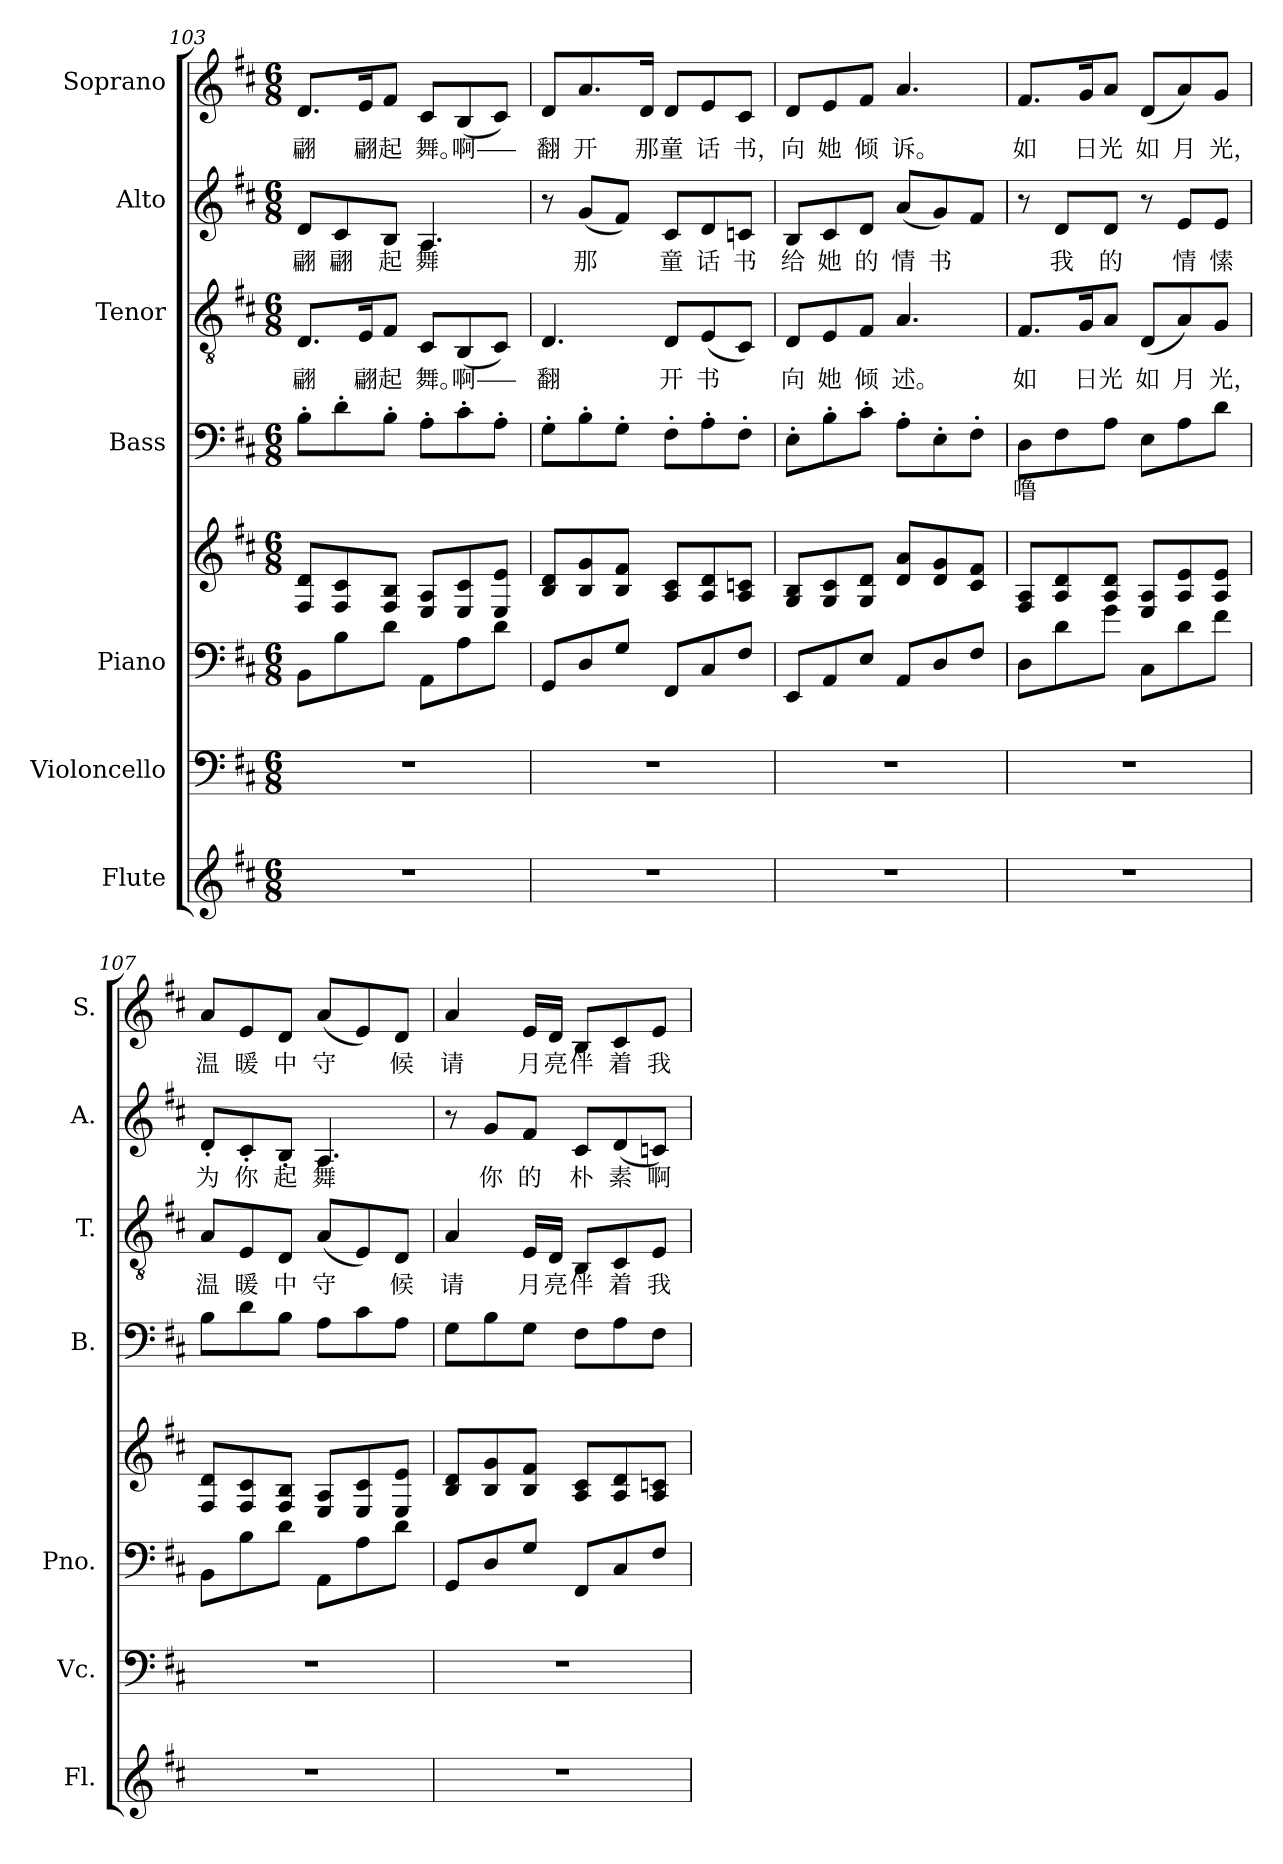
**kern	**kern	**kern	**kern	**kern	**text	**kern	**text	**kern	**text	**kern	**text
*part7	*part6	*part5	*part5	*part4	*part4	*part3	*part3	*part2	*part2	*part1	*part1
*staff8	*staff7	*staff6	*staff5	*staff4	*staff4	*staff3	*staff3	*staff2	*staff2	*staff1	*staff1
*I"Flute	*I"Violoncello	*I"Piano	*	*I"Bass	*	*I"Tenor	*	*I"Alto	*	*I"Soprano	*
*I'Fl.	*I'Vc.	*I'Pno.	*	*I'B.	*	*I'T.	*	*I'A.	*	*I'S.	*
*clefG2	*clefF4	*clefF4	*clefG2	*clefF4	*	*clefGv2	*	*clefG2	*	*clefG2	*
*k[f#c#]	*k[f#c#]	*k[f#c#]	*k[f#c#]	*k[f#c#]	*	*k[f#c#]	*	*k[f#c#]	*	*k[f#c#]	*
*M6/8	*M6/8	*M6/8	*M6/8	*M6/8	*	*M6/8	*	*M6/8	*	*M6/8	*
=103	=103	=103	=103	=103	=103	=103	=103	=103	=103	=103	=103
!	!	!	!	!	!	!	!LO:LY:b	!	!LO:LY:b	!	!LO:LY:b
2.r	2.r	8BB\L	8F#/ 8d/L	8B'\L	.	8.D/L	翩	8d/L	翩	8.d/L	翩
!	!	!	!	!	!	!	!	!	!LO:LY:b	!	!
.	.	8B\	8F#/ 8c#/	8d'\	.	.	.	8c#/	翩	.	.
!	!	!	!	!	!	!	!LO:LY:b	!	!	!	!LO:LY:b
.	.	.	.	.	.	16E/K	翩	.	.	16e/K	翩
!	!	!	!	!	!	!	!LO:LY:b	!	!LO:LY:b	!	!LO:LY:b
.	.	8d\J	8F#/ 8B/J	8B'\J	.	8F#/J	起	8B/J	起	8f#/J	起
!	!	!	!	!	!	!	!LO:LY:b	!	!LO:LY:b	!	!LO:LY:b
.	.	8AA\L	8E/ 8A/L	8A'\L	.	8C#/L	舞。	4.A/	舞	8c#/L	舞。
!	!	!	!	!	!	!	!LO:LY:b	!	!	!	!LO:LY:b
.	.	8A\	8E/ 8c#/	8c#'\	.	(<8BB/	啊——	.	.	(<8B/	啊——
.	.	8d\J	8E/ 8e/J	8A'\J	.	8C#/J)	.	.	.	8c#/J)	.
=104	=104	=104	=104	=104	=104	=104	=104	=104	=104	=104	=104
!	!	!	!	!	!	!	!LO:LY:b	!	!	!	!LO:LY:b
2.r	2.r	8GG/L	8B/ 8d/L	8G'\L	.	4.D/	翻	8r	.	8d/L	翻
!	!	!	!	!	!	!	!	!	!LO:LY:b	!	!LO:LY:b
.	.	8D/	8B/ 8g/	8B'\	.	.	.	(<8g/L	那	8.a/	开
.	.	8G/J	8B/ 8f#/J	8G'\J	.	.	.	8f#/J)	.	.	.
!	!	!	!	!	!	!	!	!	!	!	!LO:LY:b
.	.	.	.	.	.	.	.	.	.	16d/Jk	那
!	!	!	!	!	!	!	!LO:LY:b	!	!LO:LY:b	!	!LO:LY:b
.	.	8FF#/L	8A/ 8c#/L	8F#'\L	.	8D/L	开	8c#/L	童	8d/L	童
!	!	!	!	!	!	!	!LO:LY:b	!	!LO:LY:b	!	!LO:LY:b
.	.	8C#/	8A/ 8d/	8A'\	.	(<8E/	书	8d/	话	8e/	话
!	!	!	!	!	!	!	!	!	!LO:LY:b	!	!LO:LY:b
.	.	8F#/J	8A/ 8cn/J	8F#'\J	.	8C#/J)	.	8cn/J	书	8c#/J	书，
!!LO:PB:g=z
=105	=105	=105	=105	=105	=105	=105	=105	=105	=105	=105	=105
!	!	!	!	!	!	!	!LO:LY:b	!	!LO:LY:b	!	!LO:LY:b
2.r	2.r	8EE/L	8G/ 8B/L	8E'\L	.	8D/L	向	8B/L	给	8d/L	向
!	!	!	!	!	!	!	!LO:LY:b	!	!LO:LY:b	!	!LO:LY:b
.	.	8AA/	8G/ 8c#/	8B'\	.	8E/	她	8c#/	她	8e/	她
!	!	!	!	!	!	!	!LO:LY:b	!	!LO:LY:b	!	!LO:LY:b
.	.	8E/J	8G/ 8d/J	8c#'\J	.	8F#/J	倾	8d/J	的	8f#/J	倾
!	!	!	!	!	!	!	!LO:LY:b	!	!LO:LY:b	!	!LO:LY:b
.	.	8AA/L	8d/ 8a/L	8A'\L	.	4.A/	述。	(<8a/L	情	4.a/	诉。
!	!	!	!	!	!	!	!	!	!LO:LY:b	!	!
.	.	8D/	8d/ 8g/	8E'\	.	.	.	8g/)	书	.	.
.	.	8F#/J	8c#/ 8f#/J	8F#'\J	.	.	.	8f#/J	.	.	.
=106	=106	=106	=106	=106	=106	=106	=106	=106	=106	=106	=106
!	!	!	!	!	!LO:LY:b	!	!LO:LY:b	!	!	!	!LO:LY:b
2.r	2.r	8D\L	8F#/ 8A/L	8D\L	噜	8.F#/L	如	8r	.	8.f#/L	如
!	!	!	!	!	!	!	!	!	!LO:LY:b	!	!
.	.	8d\	8A/ 8d/	8F#\	.	.	.	8d/L	我	.	.
!	!	!	!	!	!	!	!LO:LY:b	!	!	!	!LO:LY:b
.	.	.	.	.	.	16G/K	日	.	.	16g/K	日
!	!	!	!	!	!	!	!LO:LY:b	!	!LO:LY:b	!	!LO:LY:b
.	.	8g\J	8A/ 8d/J	8A\J	.	8A/J	光	8d/J	的	8a/J	光
!	!	!	!	!	!	!	!LO:LY:b	!	!	!	!LO:LY:b
.	.	8C#\L	8E/ 8A/L	8E\L	.	(<8D/L	如	8r	.	(<8d/L	如
!	!	!	!	!	!	!	!LO:LY:b	!	!LO:LY:b	!	!LO:LY:b
.	.	8d\	8A/ 8e/	8A\	.	8A/)	月	8e/L	情	8a/)	月
!	!	!	!	!	!	!	!LO:LY:b	!	!LO:LY:b	!	!LO:LY:b
.	.	8f#\J	8A/ 8e/J	8d\J	.	8G/J	光，	8e/J	愫	8g/J	光，
=107	=107	=107	=107	=107	=107	=107	=107	=107	=107	=107	=107
!	!	!	!	!	!	!	!LO:LY:b	!	!LO:LY:b	!	!LO:LY:b
2.r	2.r	8BB\L	8F#/ 8d/L	8B\L	.	8A/L	温	8d'/L	为	8a/L	温
!	!	!	!	!	!	!	!LO:LY:b	!	!LO:LY:b	!	!LO:LY:b
.	.	8B\	8F#/ 8c#/	8d\	.	8E/	暖	8c#'/	你	8e/	暖
!	!	!	!	!	!	!	!LO:LY:b	!	!LO:LY:b	!	!LO:LY:b
.	.	8d\J	8F#/ 8B/J	8B\J	.	8D/J	中	8B'/J	起	8d/J	中
!	!	!	!	!	!	!	!LO:LY:b	!	!LO:LY:b	!	!LO:LY:b
.	.	8AA\L	8E/ 8A/L	8A\L	.	(<8A/L	守	4.A/	舞	(<8a/L	守
.	.	8A\	8E/ 8c#/	8c#\	.	8E/)	.	.	.	8e/)	.
!	!	!	!	!	!	!	!LO:LY:b	!	!	!	!LO:LY:b
.	.	8d\J	8E/ 8e/J	8A\J	.	8D/J	候	.	.	8d/J	候
=108	=108	=108	=108	=108	=108	=108	=108	=108	=108	=108	=108
!	!	!	!	!	!	!	!LO:LY:b	!	!	!	!LO:LY:b
2.r	2.r	8GG/L	8B/ 8d/L	8G\L	.	4A/	请	8r	.	4a/	请
!	!	!	!	!	!	!	!	!	!LO:LY:b	!	!
.	.	8D/	8B/ 8g/	8B\	.	.	.	8g/L	你	.	.
!	!	!	!	!	!	!	!LO:LY:b	!	!LO:LY:b	!	!LO:LY:b
.	.	8G/J	8B/ 8f#/J	8G\J	.	16E/LL	月	8f#/J	的	16e/LL	月
!	!	!	!	!	!	!	!LO:LY:b	!	!	!	!LO:LY:b
.	.	.	.	.	.	16D/JJ	亮	.	.	16d/JJ	亮
!	!	!	!	!	!	!	!LO:LY:b	!	!LO:LY:b	!	!LO:LY:b
.	.	8FF#/L	8A/ 8c#/L	8F#\L	.	8BB/L	伴	8c#/L	朴	8B/L	伴
!	!	!	!	!	!	!	!LO:LY:b	!	!LO:LY:b	!	!LO:LY:b
.	.	8C#/	8A/ 8d/	8A\	.	8C#/	着	(<8d/	素	8c#/	着
!	!	!	!	!	!	!	!LO:LY:b	!	!LO:LY:b	!	!LO:LY:b
.	.	8F#/J	8A/ 8cn/J	8F#\J	.	8E/J	我	8cn/J)	啊	8e/J	我
=	=	=	=	=	=	=	=	=	=	=	=
*-	*-	*-	*-	*-	*-	*-	*-	*-	*-	*-	*-
